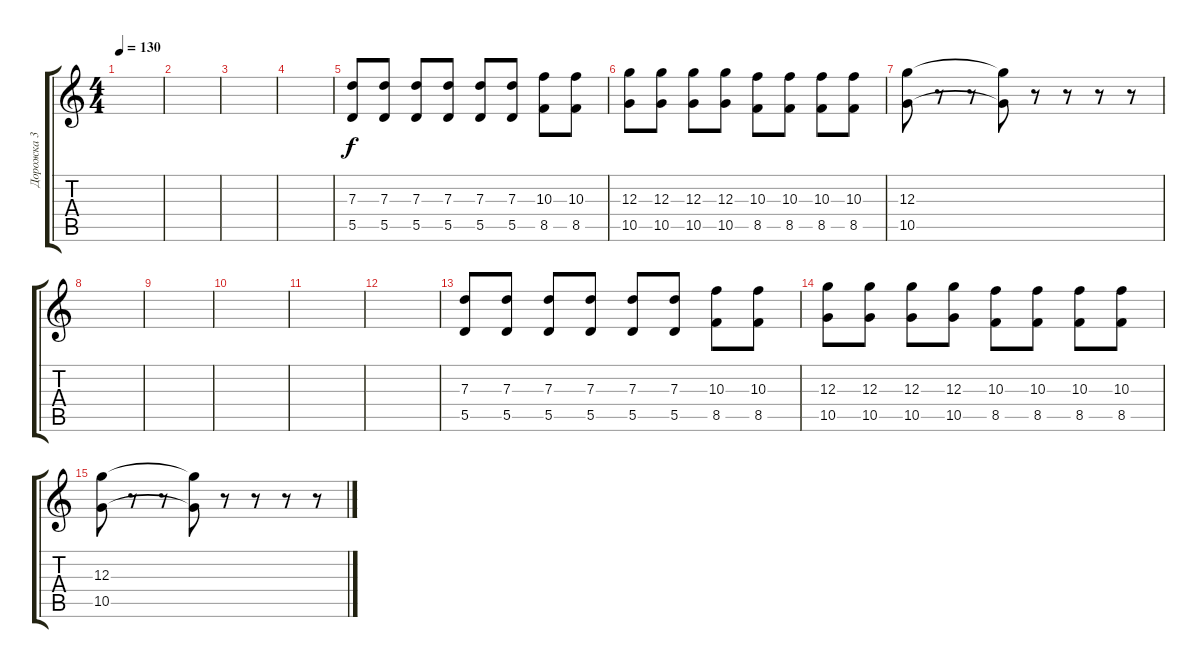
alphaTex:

\track ("Дорожка 3" "Дорожка 3") {instrument electricguitarclean}
\staff {score tabs}
\tuning (E4 B3 G3 D3 A2 E2) {hide}
\ts (4 4)
\tempo 130
\clef g2
\ks c
|
|
|
|
(7.3 5.5).8 (7.3 5.5).8 (7.3 5.5).8 (7.3 5.5).8 (7.3 5.5).8 (7.3 5.5).8 (10.3 8.5).8 (10.3 8.5).8 |
(12.3 10.5).8 (12.3 10.5).8 (12.3 10.5).8 (12.3 10.5).8 (10.3 8.5).8 (10.3 8.5).8 (10.3 8.5).8 (10.3 8.5).8 |
(12.3 10.5).8 r.8 r.8 (12.3{t} 10.5{t}).8 r.8 r.8 r.8 r.8 |
|
|
|
|
|
(7.3 5.5).8 (7.3 5.5).8 (7.3 5.5).8 (7.3 5.5).8 (7.3 5.5).8 (7.3 5.5).8 (10.3 8.5).8 (10.3 8.5).8 |
(12.3 10.5).8 (12.3 10.5).8 (12.3 10.5).8 (12.3 10.5).8 (10.3 8.5).8 (10.3 8.5).8 (10.3 8.5).8 (10.3 8.5).8 |
(12.3 10.5).8 r.8 r.8 (12.3{t} 10.5{t}).8 r.8 r.8 r.8 r.8
